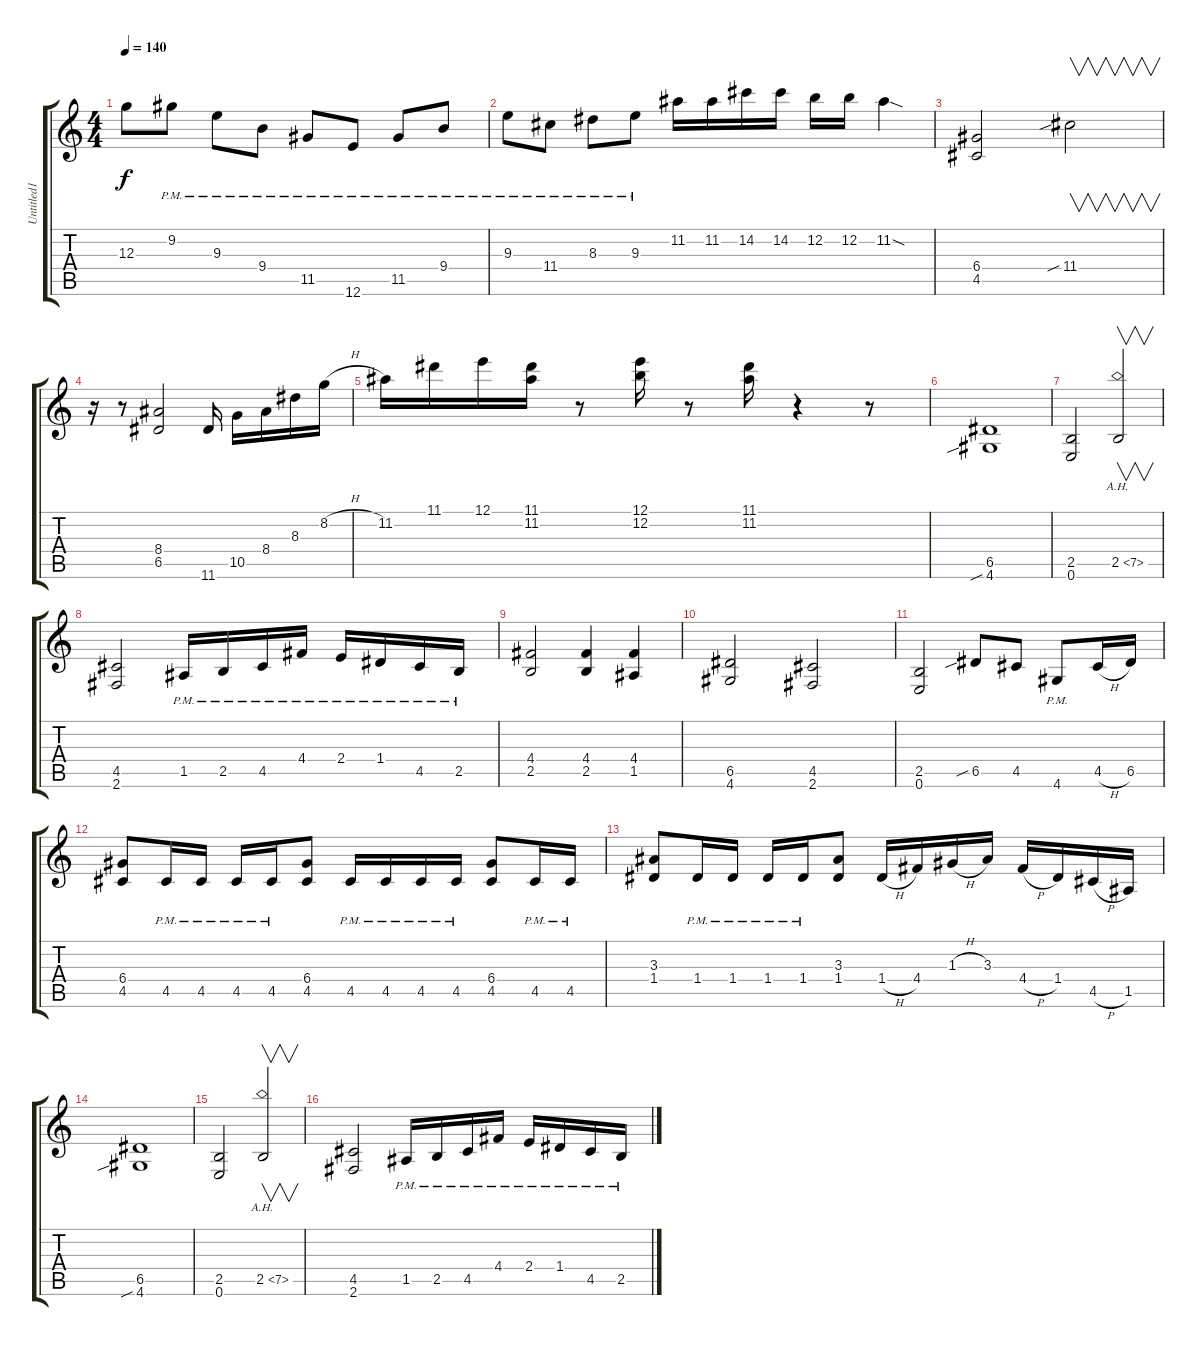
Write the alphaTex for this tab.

\track ("Untitled1" "Untitled1") {instrument distortionguitar}
\staff {score tabs}
\tuning (E4 B3 G3 D3 A2 E2) {hide}
\ts (4 4)
\tempo 140
\clef g2
\ks c
12.3.8{dy f} 9.2{pm}.8 9.3{pm}.8 9.4{pm}.8 11.5{pm}.8 12.6{pm}.8 11.5{pm}.8 9.4{pm}.8 |
9.3{pm}.8 11.4{pm}.8 8.3{pm}.8 9.3{pm}.8 11.2.16 11.2.16 14.2.16 14.2.16 12.2.16 12.2.16 11.2{sod}.4 |
(6.4 4.5).2 11.4{sib}.2{v} |
r.16 r.8 (8.4 6.5).2 11.6.16 10.5.16 8.4.16 8.3.16 8.2{h}.16 |
11.2.16 11.1.16 12.1.16 (11.1 11.2).16 r.8 (12.1 12.2).16 r.8 (11.1 11.2).16 r.4 r.8 |
(6.5 4.6{sib}).1 |
(2.5 0.6).2 2.5{ah 5}.2{v} |
(4.5 2.6).2 1.5{pm}.16 2.5{pm}.16 4.5{pm}.16 4.4{pm}.16 2.4{pm}.16 1.4{pm}.16 4.5{pm}.16 2.5{pm}.16 |
(4.4 2.5).2 (4.4 2.5).4 (4.4 1.5).4 |
(6.5 4.6).2 (4.5 2.6).2 |
(2.5 0.6).2 6.5{sib}.8 4.5.8 4.6{pm}.8 4.5{h}.16 6.5.16 |
(6.4 4.5).8 4.5{pm}.16 4.5{pm}.16 4.5{pm}.16 4.5{pm}.16 (6.4 4.5).8 4.5{pm}.16 4.5{pm}.16 4.5{pm}.16 4.5{pm}.16 (6.4 4.5).8 4.5{pm}.16 4.5{pm}.16 |
(3.3 1.4).8 1.4{pm}.16 1.4{pm}.16 1.4{pm}.16 1.4{pm}.16 (3.3 1.4).8 1.4{h}.16 4.4.16 1.3{h}.16 3.3.16 4.4{h}.16 1.4.16 4.5{h}.16 1.5.16 |
(6.5 4.6{sib}).1 |
(2.5 0.6).2 2.5{ah 5}.2{v} |
(4.5 2.6).2 1.5{pm}.16 2.5{pm}.16 4.5{pm}.16 4.4{pm}.16 2.4{pm}.16 1.4{pm}.16 4.5{pm}.16 2.5{pm}.16
